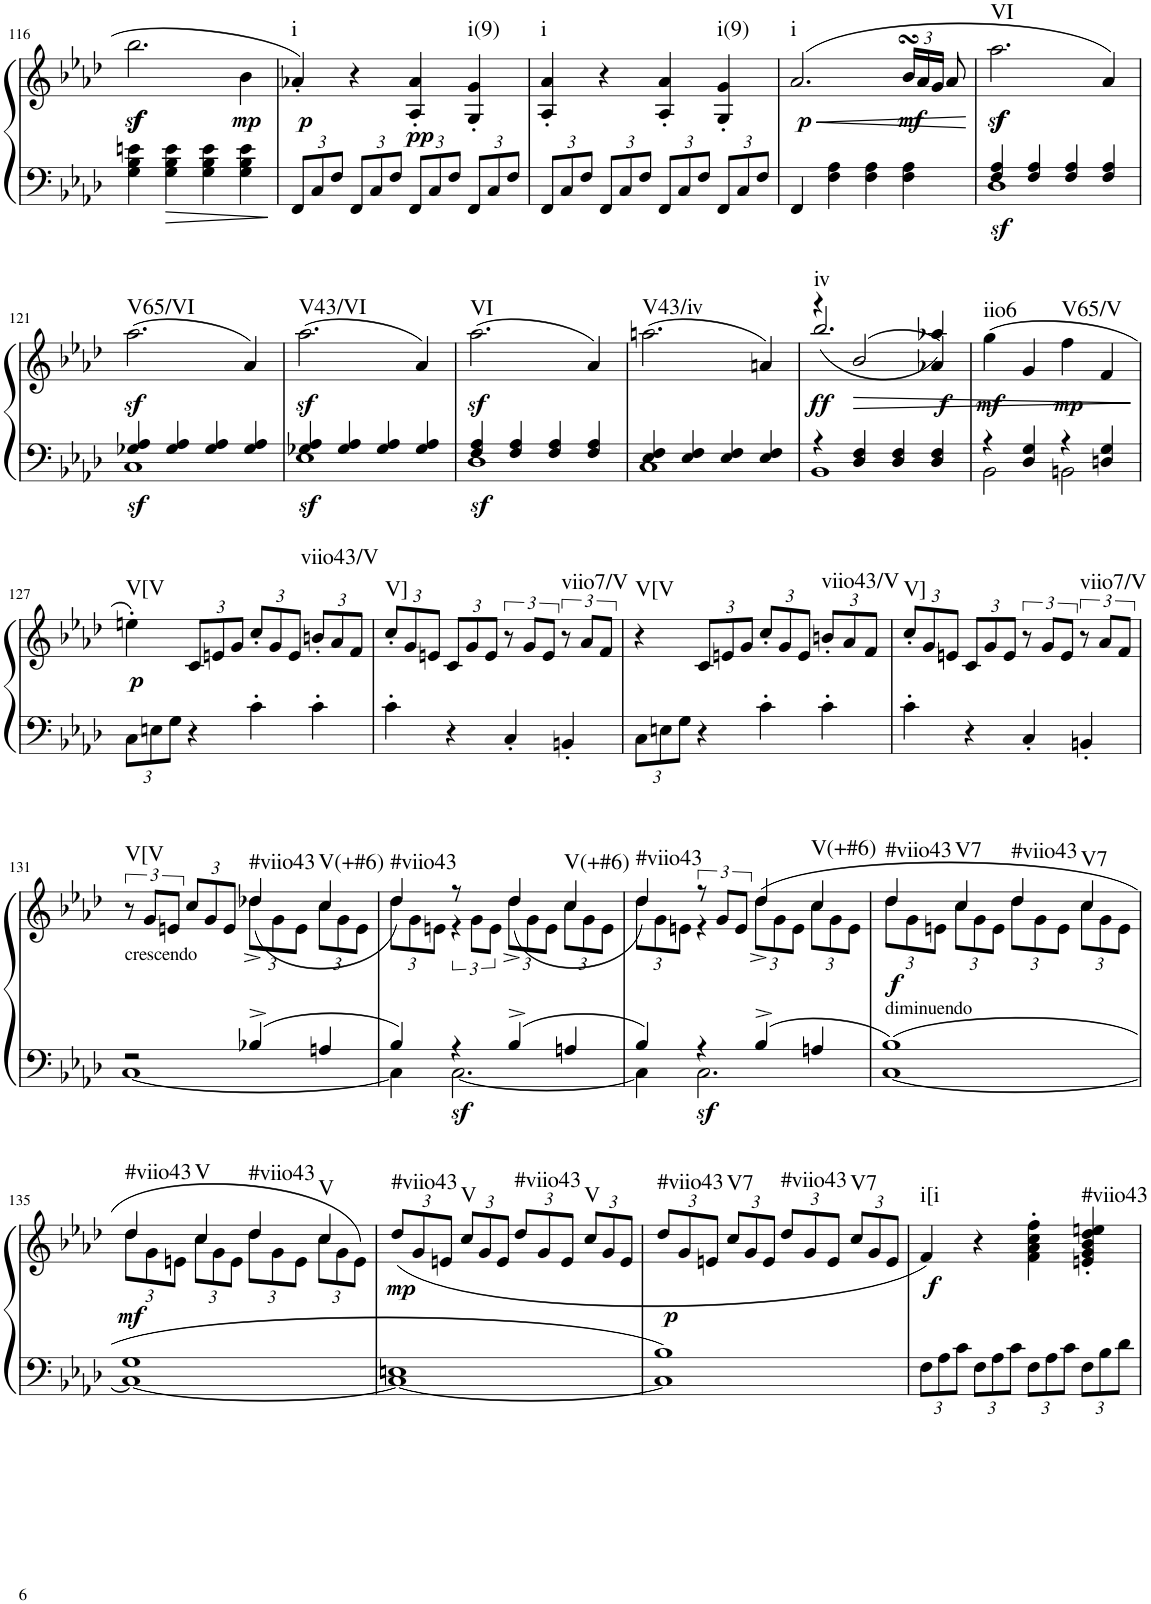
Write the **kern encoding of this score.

**kern	**kern	**dynam	**harte
*part1	*part1	*part1	*part1
*staff2	*staff1	*staff1/2	*
*I"Piano	*	*	*
*I'Pno.	*	*	*
!!LO:PB:g=z
*clefF4	*clefG2	*	*
*k[b-e-a-d-]	*k[b-e-a-d-]	*	*
*A-:	*A-:	*	*
*M2/2	*M2/2	*	*
*met(c|)	*met(c|)	*	*
=116	=116	=116	=116
!	!	!LO:DY:b	!
4G\ 4B-\ 4en\	2.bb-z<\	f	.
4G\ 4B-\ 4e\	.	.	.
4G\ 4B-\ 4e\	.	.	.
!	!	!LO:DY:b	!
4G\ 4B-\ 4e\	4b-\	mp	.
=117	=117	=117	=117
*Xbrackettup	*	*	*
!	!	!LO:DY:b	!LO:H:kt=i
12FF/L	4a-X'/	p	N
12C/	.	.	.
12F/J	.	.	.
12FF/L	4r	.	.
12C/	.	.	.
12F/J	.	.	.
!	!	!LO:DY:b	!
12FF/L	4A-/' 4a-/'	pp	.
12C/	.	.	.
12F/J	.	.	.
!	!	!	!LO:H:kt=i(9)
12FF/L	4G/' 4g/'	.	N
12C/	.	.	.
12F/J	.	.	.
=118	=118	=118	=118
!	!	!	!LO:H:kt=i
12FF/L	4A-/' 4a-/'	.	N
12C/	.	.	.
12F/J	.	.	.
12FF/L	4r	.	.
12C/	.	.	.
12F/J	.	.	.
12FF/L	4A-/' 4a-/'	.	.
12C/	.	.	.
12F/J	.	.	.
!	!	!	!LO:H:kt=i(9)
12FF/L	4G/' 4g/'	.	N
12C/	.	.	.
12F/J	.	.	.
=119	=119	=119	=119
!	!	!LO:HP:b	!
!	!	!LO:DY:n=1:b	!LO:H:kt=i
4FF/	(2.a-/	< p	N
4F\ 4A-\	.	.	.
4F\ 4A-\	.	.	.
*	*Xbrackettup	*	*
!	!	!LO:DY:n=2:b	!
4F\ 4A-\	24b-sSSS/LL	mf	.
.	24a-/	.	.
.	24g/JJ	.	.
.	8a-/	.	.
.	.	[	.
=120	=120	=120	=120
*^	*	*	*
!	!	!	!LO:DY:b=2	!
!	!	!	!LO:DY:n=1:b	!
!	!	!	!LO:DY:n=2:b	!LO:H:kt=VI
4F/ 4A-/	1D-	2.aa-\	sf sf f	N
4F/ 4A-/	.	.	.	.
4F/ 4A-/	.	.	.	.
4F/ 4A-/	.	4a-/)	.	.
!!LO:LB:g=z
=121	=121	=121	=121	=121
!	!	!	!LO:DY:b=2	!
!	!	!	!LO:DY:n=1:b	!LO:H:kt=V65/VI
4G-X/ 4A-/	1C	(2.aa-\	sf sf	N
4G-/ 4A-/	.	.	.	.
4G-/ 4A-/	.	.	.	.
4G-/ 4A-/	.	4a-/)	.	.
=122	=122	=122	=122	=122
!	!	!	!LO:DY:b=2	!
!	!	!	!LO:DY:n=1:b	!LO:H:kt=V43/VI
4G-X/ 4A-/	1E-	(2.aa-\	sf sf	N
4G-/ 4A-/	.	.	.	.
4G-/ 4A-/	.	.	.	.
4G-/ 4A-/	.	4a-/)	.	.
=123	=123	=123	=123	=123
!	!	!	!LO:DY:b=2	!
!	!	!	!LO:DY:n=1:b	!LO:H:kt=VI
4F/ 4A-/	1D-	(2.aa-\	sf sf	N
4F/ 4A-/	.	.	.	.
4F/ 4A-/	.	.	.	.
4F/ 4A-/	.	4a-/)	.	.
=124	=124	=124	=124	=124
!	!	!	!	!LO:H:kt=V43/iv
4E-/ 4F/	1C	(2.aan\	.	N
4E-/ 4F/	.	.	.	.
4E-/ 4F/	.	.	.	.
4E-/ 4F/	.	4an/)	.	.
=125	=125	=125	=125	=125
*	*	*^	*	*
!	!	!	!	!LO:DY:b	!LO:H:kt=iv
4r	1BB-	4r	(2.bb-/	ff	N
!	!	!	!	!LO:HP:b	!
4D-/ 4F/	.	(2b-/	.	>	.
4D-/ 4F/	.	.	.	.	.
!	!	!	!	!LO:DY:b	!
4D-/ 4F/	.	4a-X/)	4aa-X/)	f	.
=126	=126	=126	=126	=126	=126
!	!	!	!	!LO:DY:b	!LO:H:kt=iio6
*	*	*v	*v	*	*
4r	2BB-\	(4gg\	mf	N
4D-/ 4G/	.	4g/	.	.
!	!	!	!LO:DY:b	!LO:H:kt=V65/V
4r	2BBn\	4ff\	mp	N
4Dn/ 4G/	.	4f/	.	.
*v	*v	*	*	*
.	.	]	.
!!LO:LB:g=z
=127	=127	=127	=127
!	!	!LO:DY:b	!LO:H:kt=V[V
12C\L	4een'\)	p	N
12En\	.	.	.
12G\J	.	.	.
4r	12c/L	.	.
.	12en/	.	.
.	12g/J	.	.
4c'\	12cc'/L	.	.
.	12g/	.	.
.	12e/J	.	.
!	!	!	!LO:H:kt=viio43/V
4c'\	12bn'/L	.	N
.	12a-/	.	.
.	12f/J	.	.
=128	=128	=128	=128
!	!	!	!LO:H:kt=V]
4c'\	12cc'/L	.	N
.	12g/	.	.
.	12en/J	.	.
4r	12c/L	.	.
.	12g/	.	.
.	12e/J	.	.
*	*brackettup	*	*
4C'/	12r	.	.
.	12g/L	.	.
.	12e/J	.	.
!	!	!	!LO:H:kt=viio7/V
4BBn'/	12r	.	N
.	12a-/L	.	.
.	12f/J	.	.
=129	=129	=129	=129
!	!	!	!LO:H:kt=V[V
12C\L	4r	.	N
12En\	.	.	.
12G\J	.	.	.
*	*Xbrackettup	*	*
4r	12c/L	.	.
.	12en/	.	.
.	12g/J	.	.
4c'\	12cc'/L	.	.
.	12g/	.	.
.	12e/J	.	.
!	!	!	!LO:H:kt=viio43/V
4c'\	12bn'/L	.	N
.	12a-/	.	.
.	12f/J	.	.
=130	=130	=130	=130
!	!	!	!LO:H:kt=V]
4c'\	12cc'/L	.	N
.	12g/	.	.
.	12en/J	.	.
4r	12c/L	.	.
.	12g/	.	.
.	12e/J	.	.
*	*brackettup	*	*
4C'/	12r	.	.
.	12g/L	.	.
.	12e/J	.	.
!	!	!	!LO:H:kt=viio7/V
4BBn'/	12r	.	N
.	12a-/L	.	.
.	12f/J	.	.
!!LO:LB:g=z
=131	=131	=131	=131
*^	*^	*	*
!	!	!LO:TX:b:t=crescendo	!	!	!LO:H:kt=V[V
2r	[1C	12r	2ryy	.	N
.	.	12g/L	.	.	.
.	.	12en/J	.	.	.
*	*	*Xbrackettup	*	*	*
.	.	12cc/L	.	.	.
.	.	12g/	.	.	.
.	.	12e/J	.	.	.
!	!	!	!	!	!LO:H:kt=#viio43
4B-X^/	.	12dd-^\L	(4dd-X/	.	N
.	.	12g\	.	.	.
.	.	12e\J	.	.	.
!	!	!	!	!	!LO:H:kt=V(+#6)
4An/	.	12cc\L	4cc/	.	N
.	.	12g\	.	.	.
.	.	12e\J	.	.	.
=132	=132	=132	=132	=132	=132
!	!	!	!	!	!LO:H:kt=#viio43
4B-/	4C\]	12dd-\L	4dd-/)	.	N
.	.	12g\	.	.	.
.	.	12en\J	.	.	.
*	*	*brackettup	*	*	*
!	!	!	!	!LO:DY:b=2	!
4r	[2.C\	12r	4r	sf	.
.	.	12g\L	.	.	.
.	.	12e\J	.	.	.
*	*	*Xbrackettup	*	*	*
4B-^/	.	12dd-^\L	(4dd-/	.	.
.	.	12g\	.	.	.
.	.	12e\J	.	.	.
!	!	!	!	!	!LO:H:kt=V(+#6)
4An/	.	12cc\L	4cc/	.	N
.	.	12g\	.	.	.
.	.	12e\J	.	.	.
=133	=133	=133	=133	=133	=133
!	!	!	!	!	!LO:H:kt=#viio43
4B-/	4C\]	12dd-\L	4dd-/)	.	N
.	.	12g\	.	.	.
.	.	12en\J	.	.	.
*	*	*brackettup	*	*	*
!	!	!	!	!LO:DY:b=2	!
4r	2.C\	12r	4r	sf	.
.	.	12g/L	.	.	.
.	.	12e/J	.	.	.
*	*	*Xbrackettup	*	*	*
4B-^/	.	(12dd-^\L	4dd-/	.	.
.	.	12g\	.	.	.
.	.	12e\J	.	.	.
!	!	!	!	!	!LO:H:kt=V(+#6)
4An/	.	12cc\L	4cc/	.	N
.	.	12g\	.	.	.
.	.	12e\J	.	.	.
=134	=134	=134	=134	=134	=134
!	!	!LO:TX:b:t=diminuendo	!	!	!
!	!	!	!	!LO:DY:b	!LO:H:kt=#viio43
1B-	[1C	12dd-\L	4dd-/	f	N
.	.	12g\	.	.	.
.	.	12en\J	.	.	.
!	!	!	!	!	!LO:H:kt=V7
.	.	12cc\L	4cc/	.	N
.	.	12g\	.	.	.
.	.	12e\J	.	.	.
!	!	!	!	!	!LO:H:kt=#viio43
.	.	12dd-\L	4dd-/	.	N
.	.	12g\	.	.	.
.	.	12e\J	.	.	.
!	!	!	!	!	!LO:H:kt=V7
.	.	12cc\L	4cc/	.	N
.	.	12g\	.	.	.
.	.	12e\J	.	.	.
!!LO:LB:g=z	!!
=135	=135	=135	=135	=135	=135
!	!	!	!	!LO:DY:b	!LO:H:kt=#viio43
1G	1C_	12dd-\L	4dd-/	mf	N
.	.	12g\	.	.	.
.	.	12en\J	.	.	.
!	!	!	!	!	!LO:H:kt=V
.	.	12cc\L	4cc/	.	N
.	.	12g\	.	.	.
.	.	12e\J	.	.	.
!	!	!	!	!	!LO:H:kt=#viio43
.	.	12dd-\L	4dd-/	.	N
.	.	12g\	.	.	.
.	.	12e\J	.	.	.
!	!	!	!	!	!LO:H:kt=V
.	.	12cc\L	4cc/	.	N
.	.	12g\	.	.	.
.	.	12e\J)	.	.	.
*	*	*v	*v	*	*
=136	=136	=136	=136	=136
!	!	!	!LO:DY:b	!LO:H:kt=#viio43
1En	1C_	(12dd-/L	mp	N
.	.	12g/	.	.
.	.	12en/J	.	.
!	!	!	!	!LO:H:kt=V
.	.	12cc/L	.	N
.	.	12g/	.	.
.	.	12e/J	.	.
!	!	!	!	!LO:H:kt=#viio43
.	.	12dd-/L	.	N
.	.	12g/	.	.
.	.	12e/J	.	.
!	!	!	!	!LO:H:kt=V
.	.	12cc/L	.	N
.	.	12g/	.	.
.	.	12e/J	.	.
=137	=137	=137	=137	=137
!	!	!	!LO:DY:b	!LO:H:kt=#viio43
1B-	1C]	12dd-/L	p	N
.	.	12g/	.	.
.	.	12en/J	.	.
!	!	!	!	!LO:H:kt=V7
.	.	12cc/L	.	N
.	.	12g/	.	.
.	.	12e/J	.	.
!	!	!	!	!LO:H:kt=#viio43
.	.	12dd-/L	.	N
.	.	12g/	.	.
.	.	12e/J	.	.
!	!	!	!	!LO:H:kt=V7
.	.	12cc/L	.	N
.	.	12g/	.	.
.	.	12e/J	.	.
*v	*v	*	*	*
=138	=138	=138	=138
!	!	!LO:DY:b	!LO:H:kt=i[i
12F\L	4f/)	f	N
12A-\	.	.	.
12c\J	.	.	.
12F\L	4r	.	.
12A-\	.	.	.
12c\J	.	.	.
12F\L	4f\' 4a-\' 4cc\' 4ff\'	.	.
12A-\	.	.	.
12c\J	.	.	.
!	!	!	!LO:H:kt=#viio43
12F\L	4en/' 4g/' 4b-/' 4dd-/' 4een/'	.	N
12B-\	.	.	.
12d-\J	.	.	.
=	=	=	=
*-	*-	*-	*-
